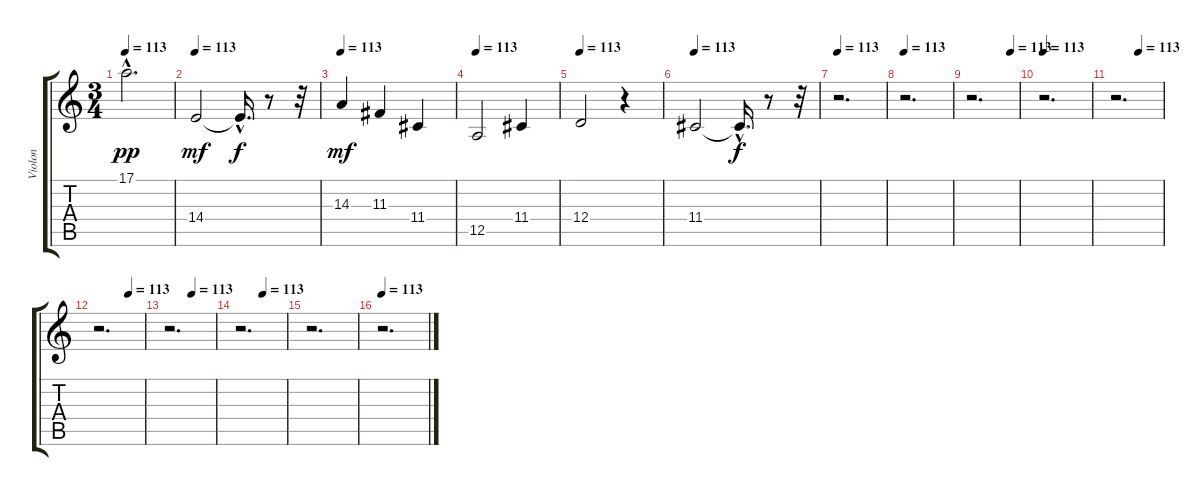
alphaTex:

\track ("Violon" "Violon") {instrument violin}
\staff {score tabs}
\tuning (E4 B3 G3 D3 A2 E2) {hide}
\ts (3 4)
\tempo 113
\clef g2
\ks c
17.1{hac}.2{d dy pp} |
\tempo 113
14.4.2{dy mf} 14.4{hac t}.16{d dy f} r.8 r.32 |
\tempo 113
14.3.4{dy mf} 11.3.4 11.4.4 |
\tempo 113
12.5.2 11.4.4 |
\tempo 113
12.4.2 r.4 |
\tempo 113
11.4.2 11.4{hac t}.16{d dy f} r.8 r.32 |
\tempo 113
r.2{d} |
\tempo 113
r.2{d} |
\tempo (113 0.8333333333333334)
r.2{d} |
\tempo 113
r.2{d} |
\tempo (113 0.5)
r.2{d} |
\tempo (113 0.6666666666666666)
r.2{d} |
\tempo (113 0.5)
r.2{d} |
\tempo (113 0.5)
r.2{d} |
r.2{d} |
\tempo 113
r.2{d}
